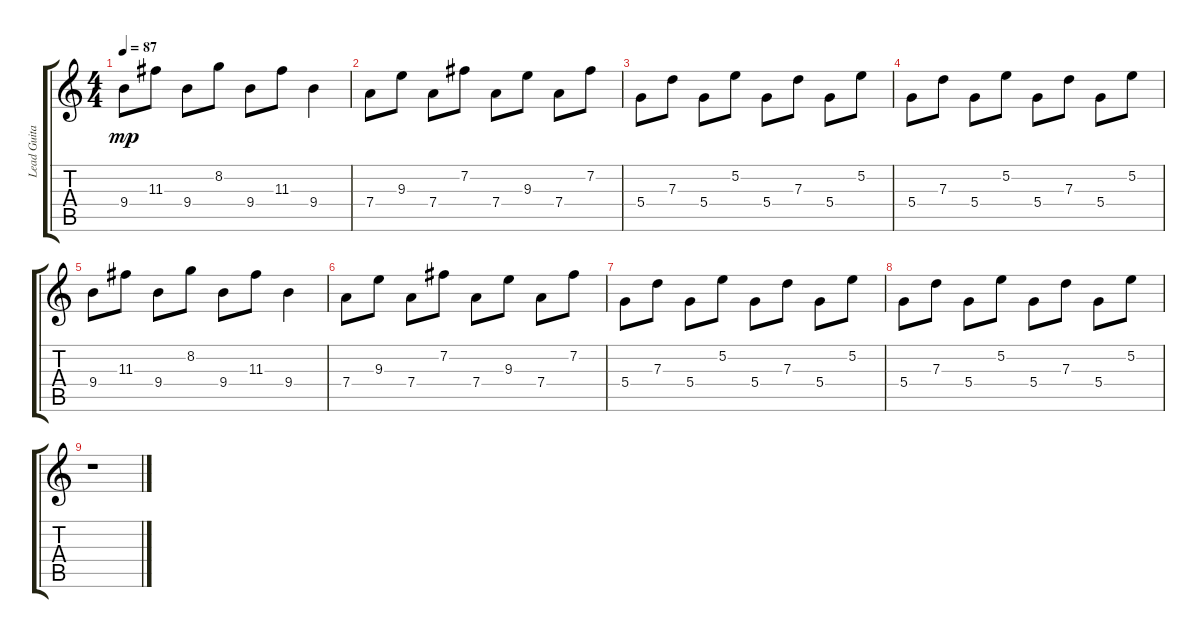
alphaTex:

\track ("Lead Guitar" "Lead Guita") {instrument acousticguitarsteel}
\staff {score tabs}
\tuning (E4 B3 G3 D3 A2 E2) {hide}
\ts (4 4)
\tempo 87
\clef g2
\ks c
9.4.8{dy mp} 11.3.8 9.4.8 8.2.8 9.4.8 11.3.8 9.4.4 |
7.4.8 9.3.8 7.4.8 7.2.8 7.4.8 9.3.8 7.4.8 7.2.8 |
5.4.8 7.3.8 5.4.8 5.2.8 5.4.8 7.3.8 5.4.8 5.2.8 |
5.4.8 7.3.8 5.4.8 5.2.8 5.4.8 7.3.8 5.4.8 5.2.8 |
9.4.8 11.3.8 9.4.8 8.2.8 9.4.8 11.3.8 9.4.4 |
7.4.8 9.3.8 7.4.8 7.2.8 7.4.8 9.3.8 7.4.8 7.2.8 |
5.4.8 7.3.8 5.4.8 5.2.8 5.4.8 7.3.8 5.4.8 5.2.8 |
5.4.8 7.3.8 5.4.8 5.2.8 5.4.8 7.3.8 5.4.8 5.2.8 |
r.1
